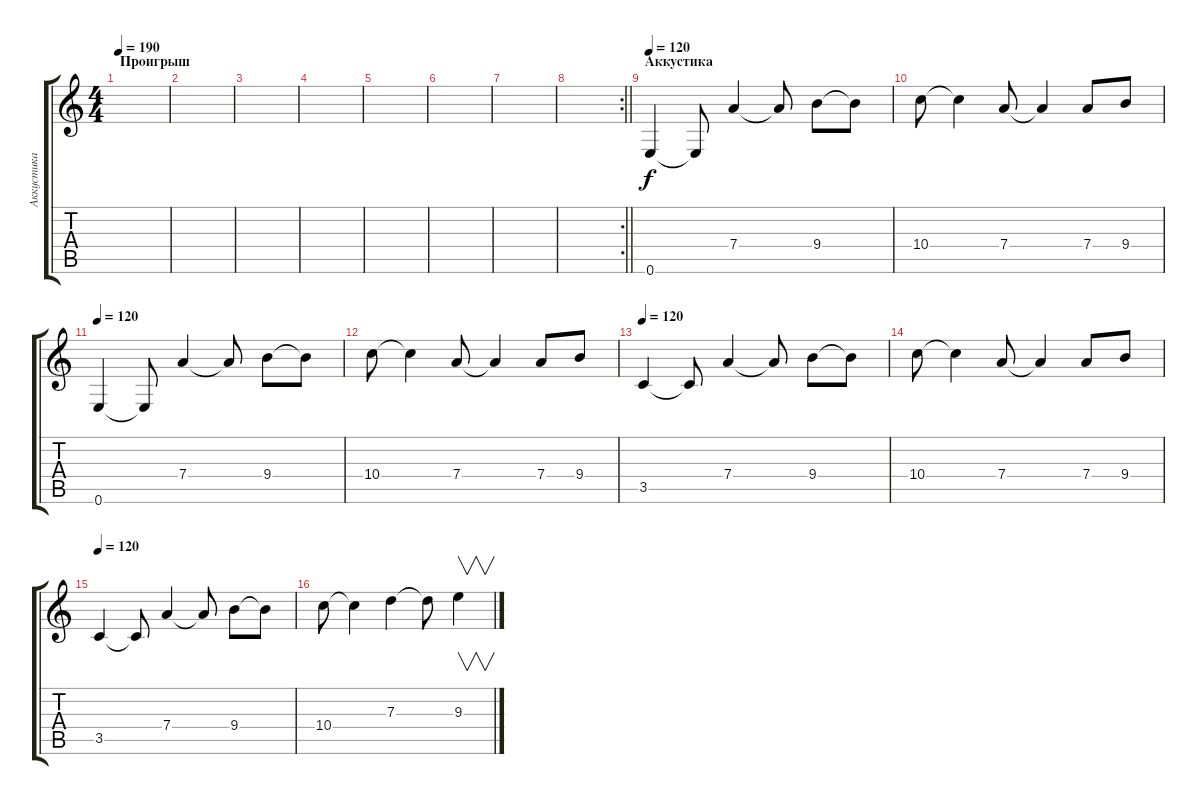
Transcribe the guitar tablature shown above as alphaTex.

\track ("Аккустика 2" "Аккустика ") {instrument acousticguitarsteel}
\staff {score tabs}
\tuning (E4 B3 G3 D3 A2 E2) {hide}
\ts (4 4)
\section ("" "Проигрыш")
\tempo 190
\clef g2
\ks c
|
|
|
|
|
|
|
\rc 2
\barLineRight lightlight
|
\section ("" "Аккустика")
\tempo 120
0.6.4 0.6{t}.8 7.4.4 7.4{t}.8 9.4.8 9.4{t}.8 |
10.4.8 10.4{t}.4 7.4.8 7.4{t}.4 7.4.8 9.4.8 |
\tempo 120
0.6.4 0.6{t}.8 7.4.4 7.4{t}.8 9.4.8 9.4{t}.8 |
10.4.8 10.4{t}.4 7.4.8 7.4{t}.4 7.4.8 9.4.8 |
\tempo 120
3.5.4 3.5{t}.8 7.4.4 7.4{t}.8 9.4.8 9.4{t}.8 |
10.4.8 10.4{t}.4 7.4.8 7.4{t}.4 7.4.8 9.4.8 |
\tempo 120
3.5.4 3.5{t}.8 7.4.4 7.4{t}.8 9.4.8 9.4{t}.8 |
10.4.8 10.4{t}.4 7.3.4 7.3{t}.8 9.3.4{v volume 11}
